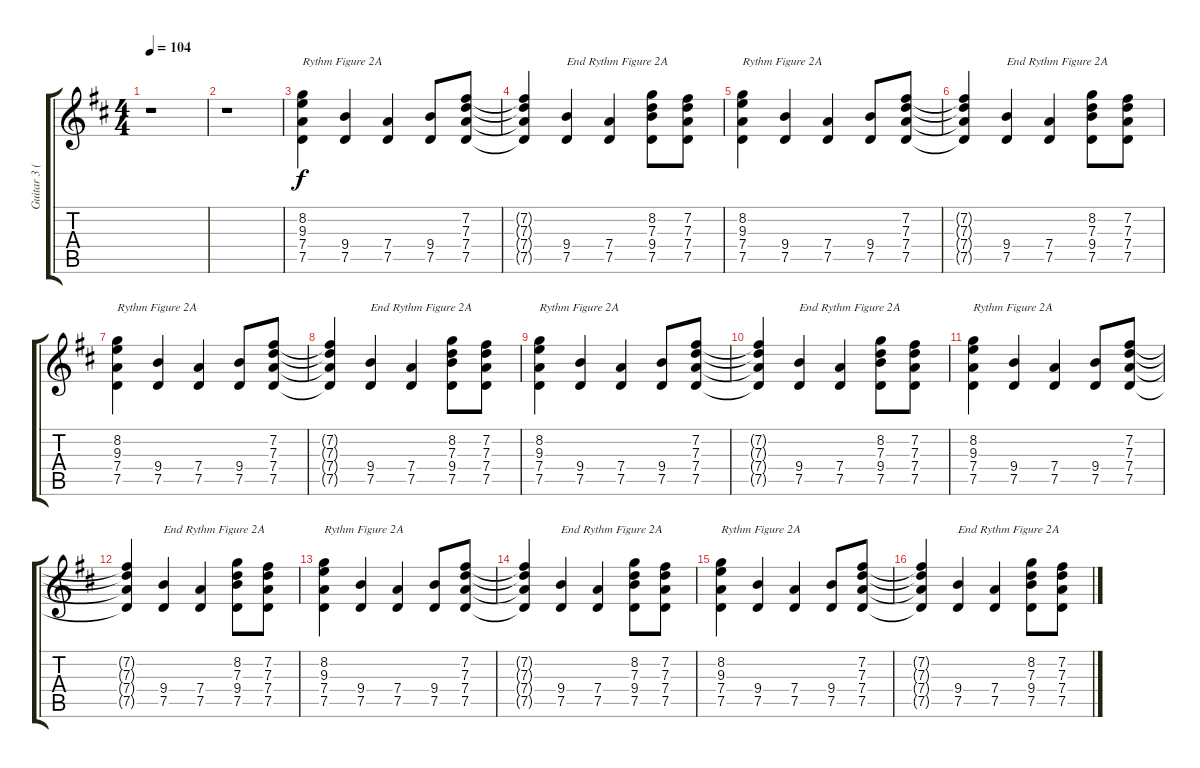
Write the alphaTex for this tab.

\track ("Guitar 3 (Rythm)" "Guitar 3 (") {instrument electricguitarclean}
\staff {score tabs}
\tuning (D4 B3 G3 D3 G2 D2) {hide}
\ts (4 4)
\tempo 104
\clef g2
\ks d
r.1{dy f} |
r.1 |
(8.2 9.3 7.4 7.5).4{txt "Rythm Figure 2A"} (9.4 7.5).4 (7.4 7.5).4 (9.4 7.5).8 (7.2 7.3 7.4 7.5).8 |
(7.2{t} 7.3{t} 7.4{t} 7.5{t}).4 (9.4 7.5).4{txt "End Rythm Figure 2A"} (7.4 7.5).4 (8.2 7.3 9.4 7.5).8 (7.2 7.3 7.4 7.5).8 |
(8.2 9.3 7.4 7.5).4{txt "Rythm Figure 2A"} (9.4 7.5).4 (7.4 7.5).4 (9.4 7.5).8 (7.2 7.3 7.4 7.5).8 |
(7.2{t} 7.3{t} 7.4{t} 7.5{t}).4 (9.4 7.5).4{txt "End Rythm Figure 2A"} (7.4 7.5).4 (8.2 7.3 9.4 7.5).8 (7.2 7.3 7.4 7.5).8 |
(8.2 9.3 7.4 7.5).4{txt "Rythm Figure 2A"} (9.4 7.5).4 (7.4 7.5).4 (9.4 7.5).8 (7.2 7.3 7.4 7.5).8 |
(7.2{t} 7.3{t} 7.4{t} 7.5{t}).4 (9.4 7.5).4{txt "End Rythm Figure 2A"} (7.4 7.5).4 (8.2 7.3 9.4 7.5).8 (7.2 7.3 7.4 7.5).8 |
(8.2 9.3 7.4 7.5).4{txt "Rythm Figure 2A"} (9.4 7.5).4 (7.4 7.5).4 (9.4 7.5).8 (7.2 7.3 7.4 7.5).8 |
(7.2{t} 7.3{t} 7.4{t} 7.5{t}).4 (9.4 7.5).4{txt "End Rythm Figure 2A"} (7.4 7.5).4 (8.2 7.3 9.4 7.5).8 (7.2 7.3 7.4 7.5).8 |
(8.2 9.3 7.4 7.5).4{txt "Rythm Figure 2A"} (9.4 7.5).4 (7.4 7.5).4 (9.4 7.5).8 (7.2 7.3 7.4 7.5).8 |
(7.2{t} 7.3{t} 7.4{t} 7.5{t}).4 (9.4 7.5).4{txt "End Rythm Figure 2A"} (7.4 7.5).4 (8.2 7.3 9.4 7.5).8 (7.2 7.3 7.4 7.5).8 |
(8.2 9.3 7.4 7.5).4{txt "Rythm Figure 2A"} (9.4 7.5).4 (7.4 7.5).4 (9.4 7.5).8 (7.2 7.3 7.4 7.5).8 |
(7.2{t} 7.3{t} 7.4{t} 7.5{t}).4 (9.4 7.5).4{txt "End Rythm Figure 2A"} (7.4 7.5).4 (8.2 7.3 9.4 7.5).8 (7.2 7.3 7.4 7.5).8 |
(8.2 9.3 7.4 7.5).4{txt "Rythm Figure 2A"} (9.4 7.5).4 (7.4 7.5).4 (9.4 7.5).8 (7.2 7.3 7.4 7.5).8 |
(7.2{t} 7.3{t} 7.4{t} 7.5{t}).4 (9.4 7.5).4{txt "End Rythm Figure 2A"} (7.4 7.5).4 (8.2 7.3 9.4 7.5).8 (7.2 7.3 7.4 7.5).8
